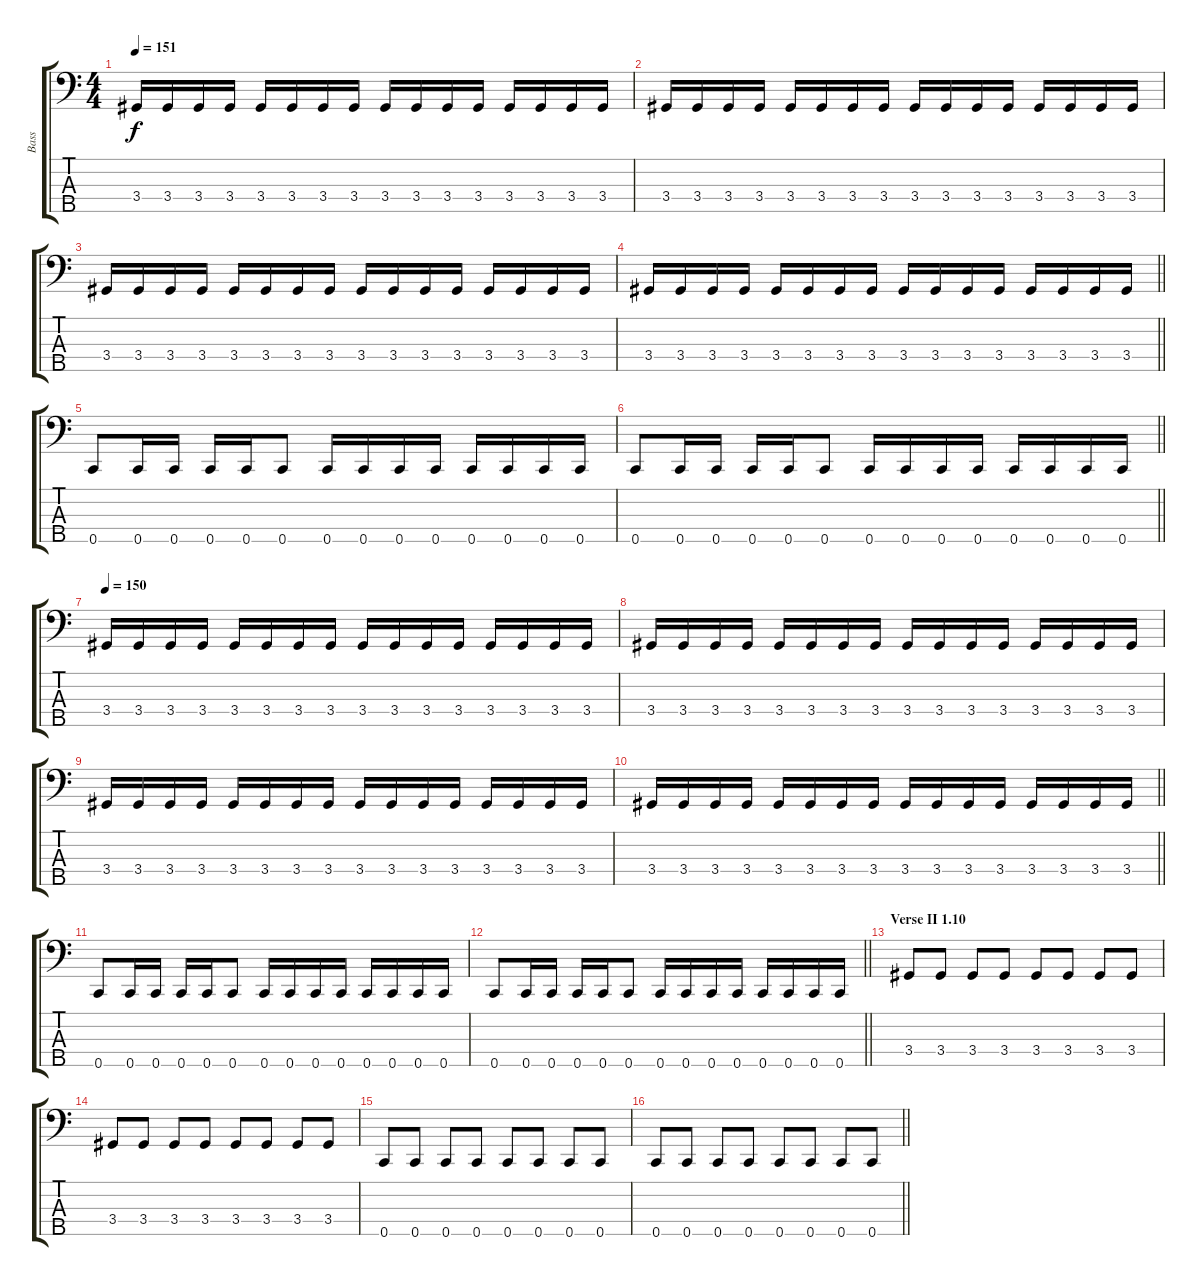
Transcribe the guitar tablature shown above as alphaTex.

\track ("Bass" "Bass") {instrument electricbassfinger}
\staff {score tabs}
\tuning (Ab2 Eb2 Bb1 F1 C1) {hide}
\ts (4 4)
\section ("" "")
\tempo 151
\clef f4
\ks c
3.4.16{dy f} 3.4.16 3.4.16 3.4.16 3.4.16 3.4.16 3.4.16 3.4.16 3.4.16 3.4.16 3.4.16 3.4.16 3.4.16 3.4.16 3.4.16 3.4.16 |
3.4.16 3.4.16 3.4.16 3.4.16 3.4.16 3.4.16 3.4.16 3.4.16 3.4.16 3.4.16 3.4.16 3.4.16 3.4.16 3.4.16 3.4.16 3.4.16 |
3.4.16 3.4.16 3.4.16 3.4.16 3.4.16 3.4.16 3.4.16 3.4.16 3.4.16 3.4.16 3.4.16 3.4.16 3.4.16 3.4.16 3.4.16 3.4.16 |
\barLineRight lightlight
3.4.16 3.4.16 3.4.16 3.4.16 3.4.16 3.4.16 3.4.16 3.4.16 3.4.16 3.4.16 3.4.16 3.4.16 3.4.16 3.4.16 3.4.16 3.4.16 |
\section ("" "")
0.5.8 0.5.16 0.5.16 0.5.16 0.5.16 0.5.8 0.5.16 0.5.16 0.5.16 0.5.16 0.5.16 0.5.16 0.5.16 0.5.16 |
\barLineRight lightlight
0.5.8 0.5.16 0.5.16 0.5.16 0.5.16 0.5.8 0.5.16 0.5.16 0.5.16 0.5.16 0.5.16 0.5.16 0.5.16 0.5.16 |
\section ("" "")
\tempo 150
3.4.16 3.4.16 3.4.16 3.4.16 3.4.16 3.4.16 3.4.16 3.4.16 3.4.16 3.4.16 3.4.16 3.4.16 3.4.16 3.4.16 3.4.16 3.4.16 |
3.4.16 3.4.16 3.4.16 3.4.16 3.4.16 3.4.16 3.4.16 3.4.16 3.4.16 3.4.16 3.4.16 3.4.16 3.4.16 3.4.16 3.4.16 3.4.16 |
3.4.16 3.4.16 3.4.16 3.4.16 3.4.16 3.4.16 3.4.16 3.4.16 3.4.16 3.4.16 3.4.16 3.4.16 3.4.16 3.4.16 3.4.16 3.4.16 |
\barLineRight lightlight
3.4.16 3.4.16 3.4.16 3.4.16 3.4.16 3.4.16 3.4.16 3.4.16 3.4.16 3.4.16 3.4.16 3.4.16 3.4.16 3.4.16 3.4.16 3.4.16 |
\section ("" "")
0.5.8 0.5.16 0.5.16 0.5.16 0.5.16 0.5.8 0.5.16 0.5.16 0.5.16 0.5.16 0.5.16 0.5.16 0.5.16 0.5.16 |
\barLineRight lightlight
0.5.8 0.5.16 0.5.16 0.5.16 0.5.16 0.5.8 0.5.16 0.5.16 0.5.16 0.5.16 0.5.16 0.5.16 0.5.16 0.5.16 |
\section ("" "Verse II 1.10")
3.4.8 3.4.8 3.4.8 3.4.8 3.4.8 3.4.8 3.4.8 3.4.8 |
3.4.8 3.4.8 3.4.8 3.4.8 3.4.8 3.4.8 3.4.8 3.4.8 |
0.5.8 0.5.8 0.5.8 0.5.8 0.5.8 0.5.8 0.5.8 0.5.8 |
\barLineRight lightlight
0.5.8 0.5.8 0.5.8 0.5.8 0.5.8 0.5.8 0.5.8 0.5.8
